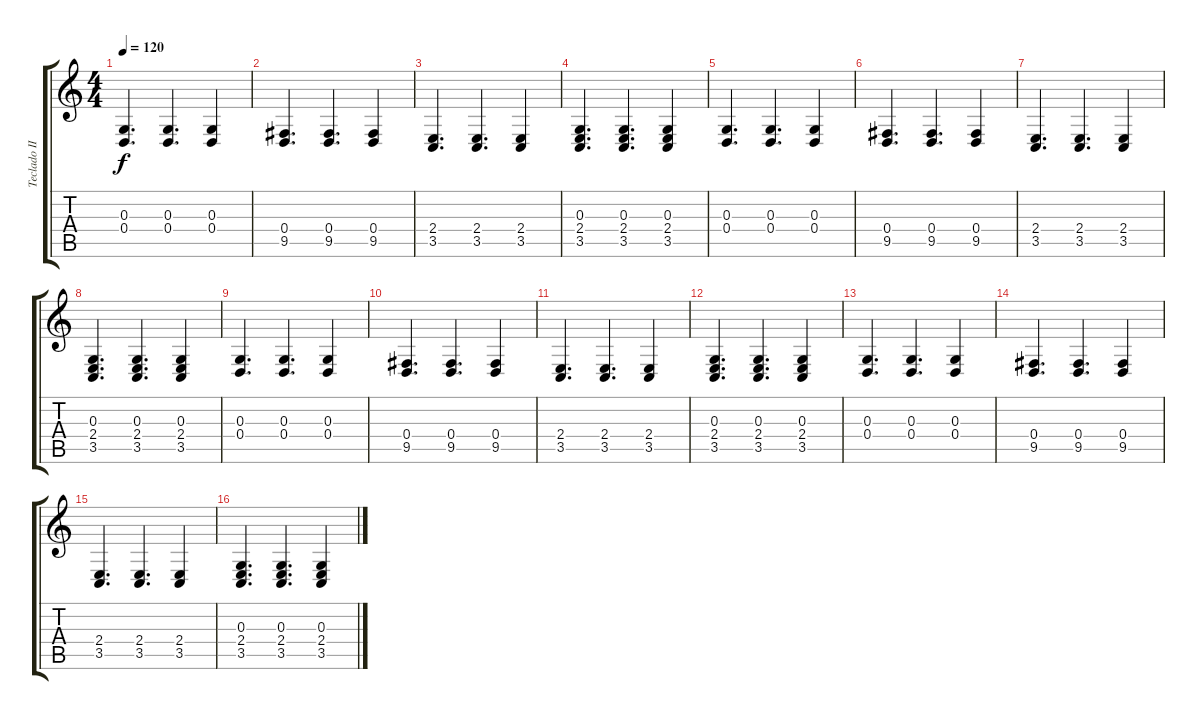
\track ("Teclado II" "Teclado II") {instrument acousticgrandpiano}
\staff {score tabs}
\tuning (E4 B3 G3 D3 A2 E2) {hide}
\ts (4 4)
\tempo 120
\clef g2
\ks c
(0.3 0.4).4{d dy f} (0.3 0.4).4{d} (0.3 0.4).4 |
(0.4 9.5).4{d} (0.4 9.5).4{d} (0.4 9.5).4 |
(2.4 3.5).4{d} (2.4 3.5).4{d} (2.4 3.5).4 |
(0.3 2.4 3.5).4{d} (0.3 2.4 3.5).4{d} (0.3 2.4 3.5).4 |
(0.3 0.4).4{d} (0.3 0.4).4{d} (0.3 0.4).4 |
(0.4 9.5).4{d} (0.4 9.5).4{d} (0.4 9.5).4 |
(2.4 3.5).4{d} (2.4 3.5).4{d} (2.4 3.5).4 |
(0.3 2.4 3.5).4{d} (0.3 2.4 3.5).4{d} (0.3 2.4 3.5).4 |
(0.3 0.4).4{d} (0.3 0.4).4{d} (0.3 0.4).4 |
(0.4 9.5).4{d} (0.4 9.5).4{d} (0.4 9.5).4 |
(2.4 3.5).4{d} (2.4 3.5).4{d} (2.4 3.5).4 |
(0.3 2.4 3.5).4{d} (0.3 2.4 3.5).4{d} (0.3 2.4 3.5).4 |
(0.3 0.4).4{d} (0.3 0.4).4{d} (0.3 0.4).4 |
(0.4 9.5).4{d} (0.4 9.5).4{d} (0.4 9.5).4 |
(2.4 3.5).4{d} (2.4 3.5).4{d} (2.4 3.5).4 |
(0.3 2.4 3.5).4{d} (0.3 2.4 3.5).4{d} (0.3 2.4 3.5).4
